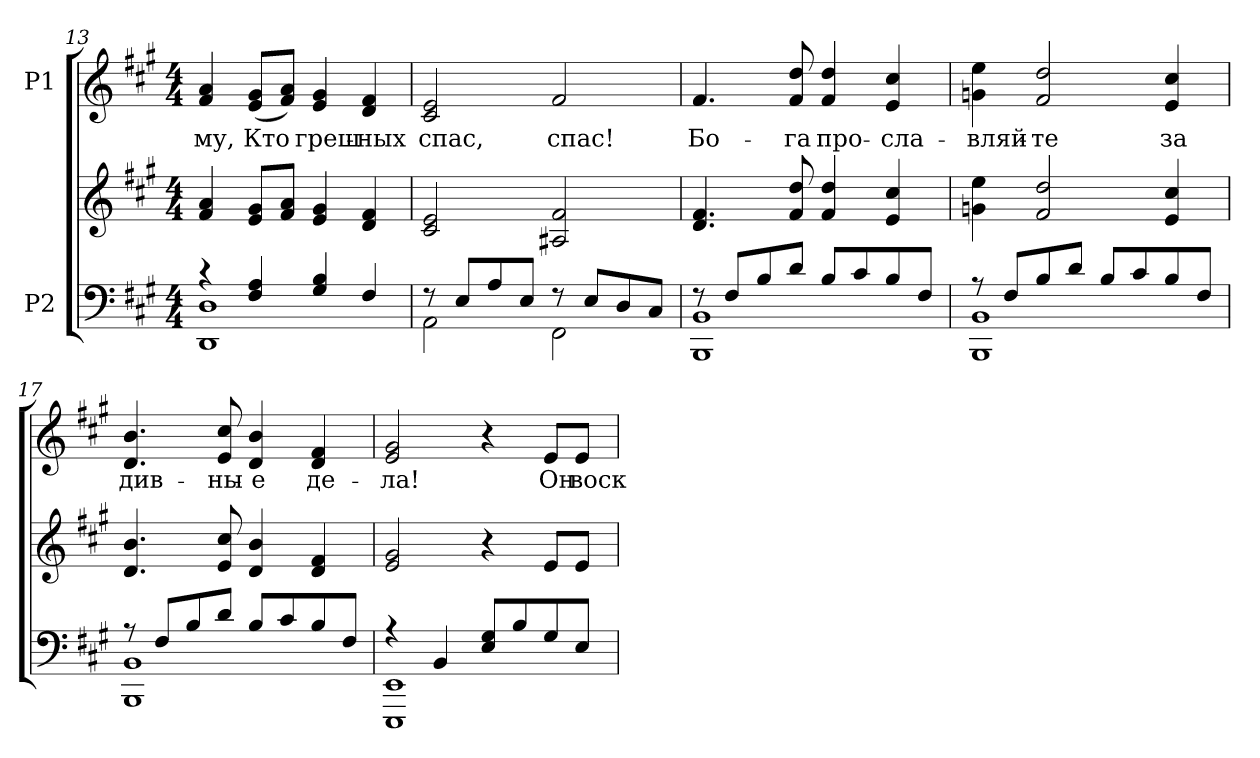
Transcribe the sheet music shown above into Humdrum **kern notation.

**kern	**kern	**kern	**text
*part2	*part2	*part1	*part1
*staff3	*staff2	*staff1	*staff1
*I"P2	*	*I"P1	*
*clefF4	*clefG2	*clefG2	*
*k[f#c#g#]	*k[f#c#g#]	*k[f#c#g#]	*
*A:	*A:	*A:	*
*M4/4	*M4/4	*M4/4	*
=13	=13	=13	=13
*^	*	*	*
!	!	!	!	!LO:LY:b:color=#000000
4r	1DDi 1Di	4f#i/ 4ai	4f#i/ 4ai	-му,
!	!	!	!	!LO:LY:b:color=#000000
4F#i/ 4Ai	.	8ei/ 8g#iL	(8ei/ 8g#iL	Кто
.	.	8f#i/ 8aiJ	8f#i/ 8aiJ)	.
!	!	!	!	!LO:LY:b:color=#000000
4G#i/ 4Bi	.	4ei/ 4g#i	4ei/ 4g#i	греш-
!	!	!	!	!LO:LY:b:color=#000000
4F#i/	.	4di/ 4f#i	4di/ 4f#i	-ных
!!LO:LB:g=z
=14	=14	=14	=14	=14
!	!	!	!	!LO:LY:b:color=#000000
8r	2AAi\	2c#i/ 2ei	2c#i/ 2ei	спас,
8Ei/L	.	.	.	.
8Ai/	.	.	.	.
8Ei/J	.	.	.	.
!	!	!	!	!LO:LY:b:color=#000000
8r	2FF#i\	2A#Xi/ 2f#i	2f#i/	спас!
8Ei/L	.	.	.	.
8Di/	.	.	.	.
8C#i/J	.	.	.	.
=15	=15	=15	=15	=15
!	!	!	!	!LO:LY:b:color=#000000
8r	1BBBi 1BBi	4.di/ 4.f#i	4.f#i/	Бо-
8F#i/L	.	.	.	.
8Bi/	.	.	.	.
!	!	!	!	!LO:LY:b:color=#000000
8di/J	.	8f#i/ 8ddi	8f#i/ 8ddi	-га
!	!	!	!	!LO:LY:b:color=#000000
8Bi/L	.	4f#i/ 4ddi	4f#i/ 4ddi	про-
8c#i/	.	.	.	.
!	!	!	!	!LO:LY:b:color=#000000
8Bi/	.	4ei/ 4cc#i	4ei/ 4cc#i	-сла-
8F#i/J	.	.	.	.
=16	=16	=16	=16	=16
!	!	!	!	!LO:LY:b:color=#000000
8r	1BBBi 1BBi	4gni\ 4eei	4gni\ 4eei	-вляй-
8F#i/L	.	.	.	.
!	!	!	!	!LO:LY:b:color=#000000
8Bi/	.	2f#i/ 2ddi	2f#i/ 2ddi	-те
8di/J	.	.	.	.
8Bi/L	.	.	.	.
8c#i/	.	.	.	.
!	!	!	!	!LO:LY:b:color=#000000
8Bi/	.	4ei/ 4cc#i	4ei/ 4cc#i	за
8F#i/J	.	.	.	.
=17	=17	=17	=17	=17
!	!	!	!	!LO:LY:b:color=#000000
8r	1BBBi 1BBi	4.di/ 4.bi	4.di/ 4.bi	див-
8F#i/L	.	.	.	.
8Bi/	.	.	.	.
!	!	!	!	!LO:LY:b:color=#000000
8di/J	.	8ei/ 8cc#i	8ei/ 8cc#i	-ны-
!	!	!	!	!LO:LY:b:color=#000000
8Bi/L	.	4di/ 4bi	4di/ 4bi	-е
8c#i/	.	.	.	.
!	!	!	!	!LO:LY:b:color=#000000
8Bi/	.	4di/ 4f#i	4di/ 4f#i	де-
8F#i/J	.	.	.	.
!!LO:PB:g=z
=18	=18	=18	=18	=18
!	!	!	!	!LO:LY:b:color=#000000
4r	1EEEi 1EEi	2ei/ 2g#i	2ei/ 2g#i	-ла!
4BBi/	.	.	.	.
8Ei/ 8G#iL	.	4r	4r	.
8Bi/	.	.	.	.
!	!	!	!	!LO:LY:b:color=#000000
8G#i/	.	8ei/L	8ei/L	Он
!	!	!	!	!LO:LY:b:color=#000000
8Ei/J	.	8ei/J	8ei/J	воск-
*v	*v	*	*	*
=	=	=	=
*-	*-	*-	*-
